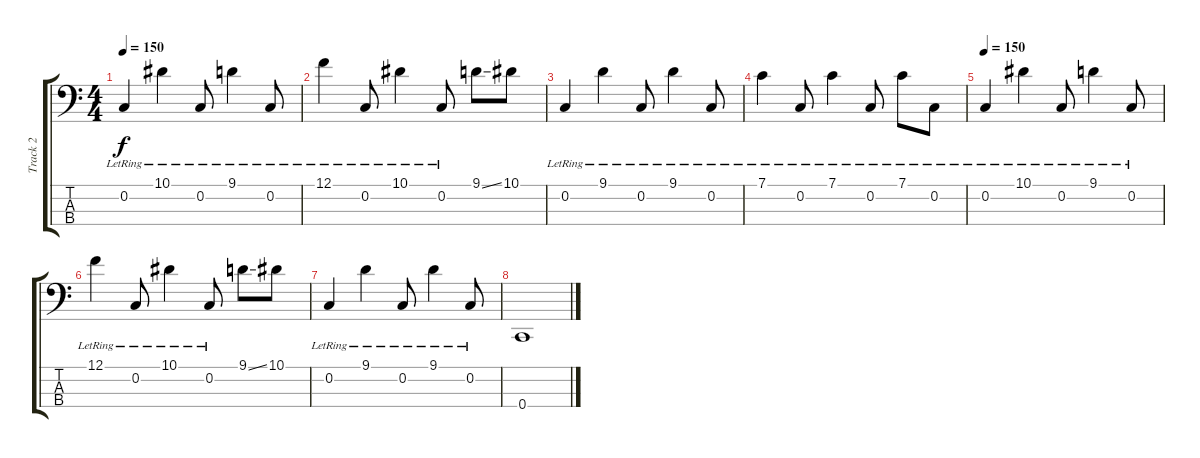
\track ("Track 2" "Track 2") {instrument electricbassfinger}
\staff {score tabs}
\tuning (F2 C2 G1 C1) {hide}
\ts (4 4)
\tempo 150
\clef f4
\ks c
0.2{lr}.4{dy f} 10.1{lr}.4 0.2{lr}.8 9.1{lr}.4 0.2{lr}.8 |
12.1{lr}.4 0.2{lr}.8 10.1{lr}.4 0.2{lr}.8 9.1{ss}.8 10.1.8 |
0.2{lr}.4 9.1{lr}.4 0.2{lr}.8 9.1{lr}.4 0.2{lr}.8 |
7.1{lr}.4 0.2{lr}.8 7.1{lr}.4 0.2{lr}.8 7.1{lr}.8 0.2{lr}.8 |
\tempo 150
0.2{lr}.4 10.1{lr}.4 0.2{lr}.8 9.1{lr}.4 0.2{lr}.8 |
12.1{lr}.4 0.2{lr}.8 10.1{lr}.4 0.2{lr}.8 9.1{ss}.8 10.1.8 |
0.2{lr}.4 9.1{lr}.4 0.2{lr}.8 9.1{lr}.4 0.2{lr}.8 |
0.4.1
